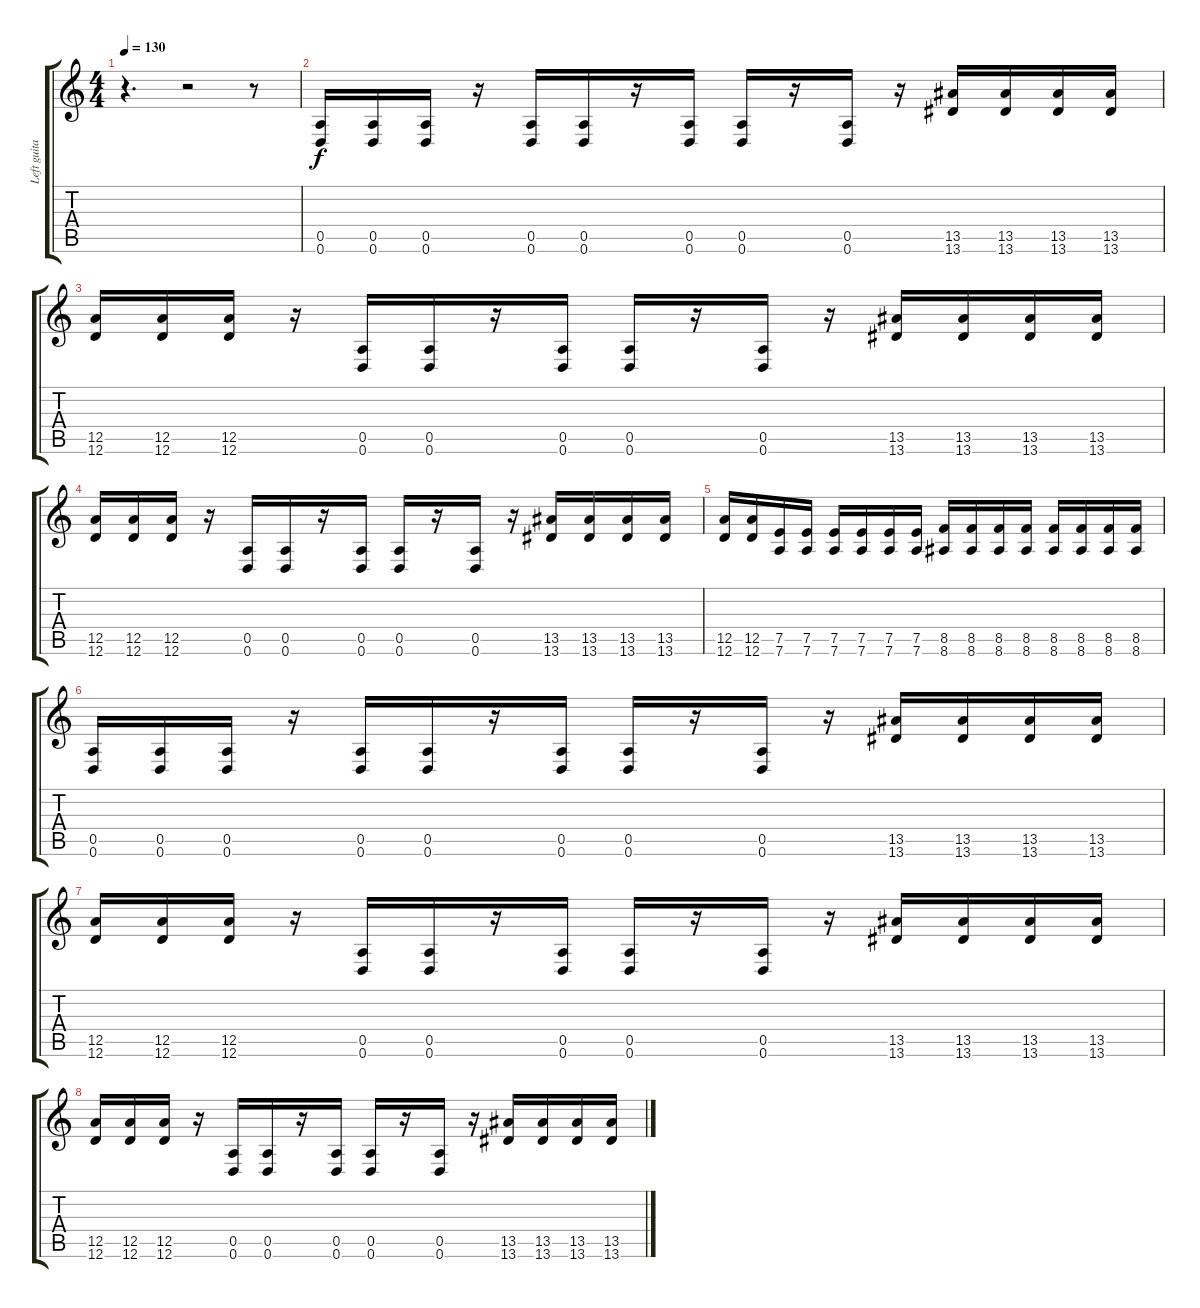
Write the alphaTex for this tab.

\track ("Left guitar" "Left guita") {instrument distortionguitar}
\staff {score tabs}
\tuning (E4 B3 G3 D3 A2 D2) {hide}
\ts (4 4)
\tempo 130
\clef g2
\ks c
r.4{d dy f} r.2 r.8 |
(0.5 0.6).16 (0.5 0.6).16 (0.5 0.6).16 r.16 (0.5 0.6).16 (0.5 0.6).16 r.16 (0.5 0.6).16 (0.5 0.6).16 r.16 (0.5 0.6).16 r.16 (13.5 13.6).16 (13.5 13.6).16 (13.5 13.6).16 (13.5 13.6).16 |
(12.5 12.6).16 (12.5 12.6).16 (12.5 12.6).16 r.16 (0.5 0.6).16 (0.5 0.6).16 r.16 (0.5 0.6).16 (0.5 0.6).16 r.16 (0.5 0.6).16 r.16 (13.5 13.6).16 (13.5 13.6).16 (13.5 13.6).16 (13.5 13.6).16 |
(12.5 12.6).16 (12.5 12.6).16 (12.5 12.6).16 r.16 (0.5 0.6).16 (0.5 0.6).16 r.16 (0.5 0.6).16 (0.5 0.6).16 r.16 (0.5 0.6).16 r.16 (13.5 13.6).16 (13.5 13.6).16 (13.5 13.6).16 (13.5 13.6).16 |
(12.5 12.6).16 (12.5 12.6).16 (7.5 7.6).16 (7.5 7.6).16 (7.5 7.6).16 (7.5 7.6).16 (7.5 7.6).16 (7.5 7.6).16 (8.5 8.6).16 (8.5 8.6).16 (8.5 8.6).16 (8.5 8.6).16 (8.5 8.6).16 (8.5 8.6).16 (8.5 8.6).16 (8.5 8.6).16 |
(0.5 0.6).16 (0.5 0.6).16 (0.5 0.6).16 r.16 (0.5 0.6).16 (0.5 0.6).16 r.16 (0.5 0.6).16 (0.5 0.6).16 r.16 (0.5 0.6).16 r.16 (13.5 13.6).16 (13.5 13.6).16 (13.5 13.6).16 (13.5 13.6).16 |
(12.5 12.6).16 (12.5 12.6).16 (12.5 12.6).16 r.16 (0.5 0.6).16 (0.5 0.6).16 r.16 (0.5 0.6).16 (0.5 0.6).16 r.16 (0.5 0.6).16 r.16 (13.5 13.6).16 (13.5 13.6).16 (13.5 13.6).16 (13.5 13.6).16 |
(12.5 12.6).16 (12.5 12.6).16 (12.5 12.6).16 r.16 (0.5 0.6).16 (0.5 0.6).16 r.16 (0.5 0.6).16 (0.5 0.6).16 r.16 (0.5 0.6).16 r.16 (13.5 13.6).16 (13.5 13.6).16 (13.5 13.6).16 (13.5 13.6).16
